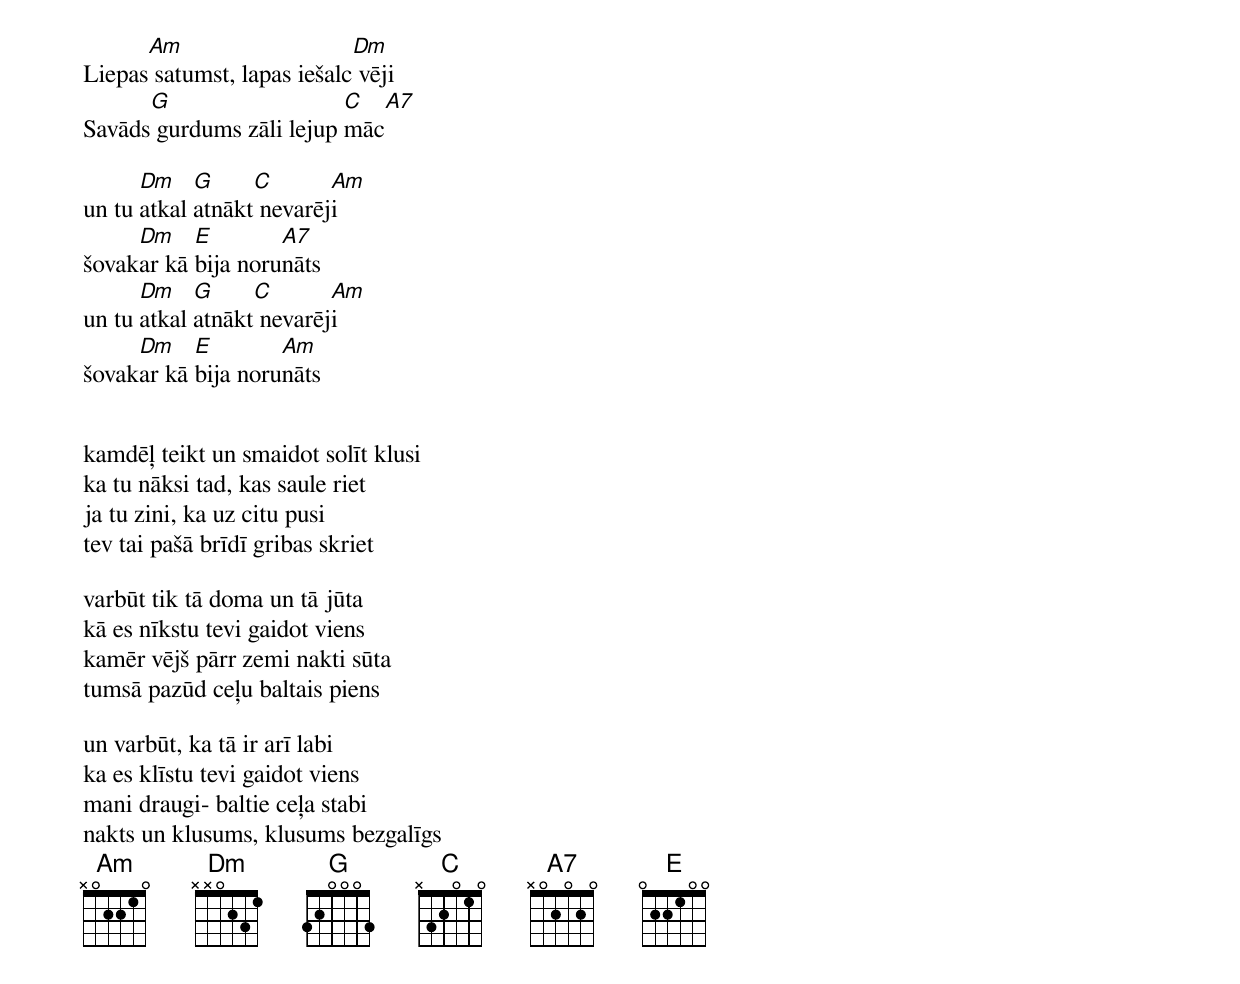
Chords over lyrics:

      Am                    Dm
Liepas satumst, lapas iešalc vēji
      G                   C   A7
Savāds gurdums zāli lejup māc

      Dm    G     C       Am
un tu atkal atnākt nevarēji
     Dm    E        A7
šovakar kā bija norunāts
      Dm    G     C       Am
un tu atkal atnākt nevarēji
     Dm    E        Am
šovakar kā bija norunāts


kamdēļ teikt un smaidot solīt klusi
ka tu nāksi tad, kas saule riet
ja tu zini, ka uz citu pusi
tev tai pašā brīdī gribas skriet

varbūt tik tā doma un tā jūta
kā es nīkstu tevi gaidot viens
kamēr vējš pārr zemi nakti sūta
tumsā pazūd ceļu baltais piens

un varbūt, ka tā ir arī labi
ka es klīstu tevi gaidot viens
mani draugi- baltie ceļa stabi
nakts un klusums, klusums bezgalīgs
